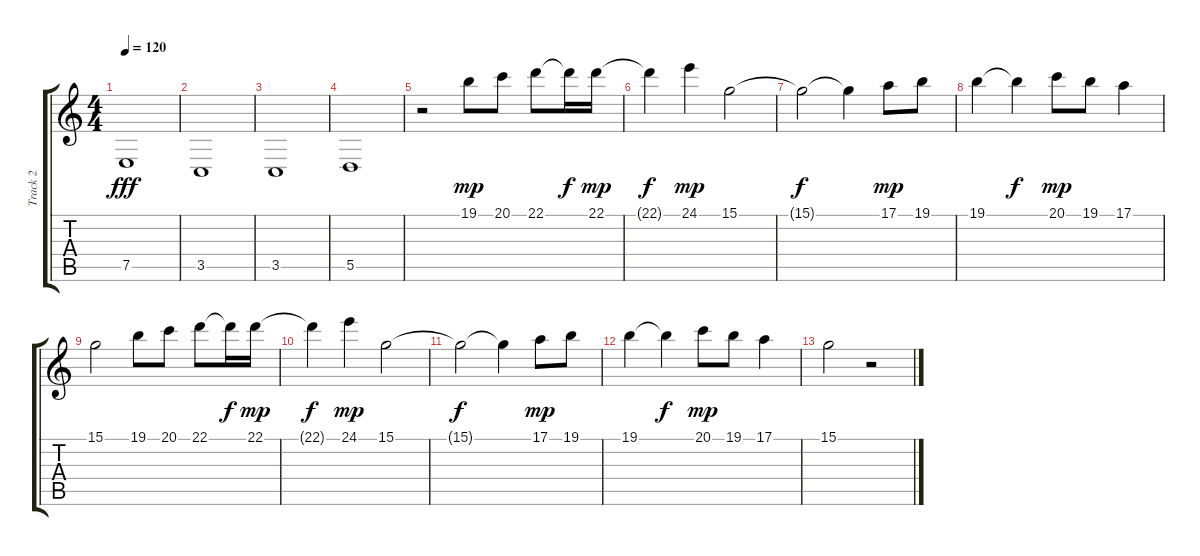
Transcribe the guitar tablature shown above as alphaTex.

\track ("Track 2" "Track 2") {instrument stringensemble1}
\staff {score tabs}
\tuning (E4 B3 G3 D3 A2 E2) {hide}
\ts (4 4)
\tempo 120
\clef g2
\ks c
7.5.1{dy fff} |
3.5.1 |
3.5.1 |
5.5.1 |
r.2 19.1.8{dy mp} 20.1.8 22.1.8 22.1{t}.16{dy f} 22.1.16{dy mp} |
22.1{t}.4{dy f} 24.1.4{dy mp} 15.1.2 |
15.1{t}.2{dy f} 15.1{t}.4 17.1.8{dy mp} 19.1.8 |
19.1.4 19.1{t}.4{dy f} 20.1.8{dy mp} 19.1.8 17.1.4 |
15.1.2 19.1.8 20.1.8 22.1.8 22.1{t}.16{dy f} 22.1.16{dy mp} |
22.1{t}.4{dy f} 24.1.4{dy mp} 15.1.2 |
15.1{t}.2{dy f} 15.1{t}.4 17.1.8{dy mp} 19.1.8 |
19.1.4 19.1{t}.4{dy f} 20.1.8{dy mp} 19.1.8 17.1.4 |
15.1.2{volume 0 instrument stringensemble1} r.2
